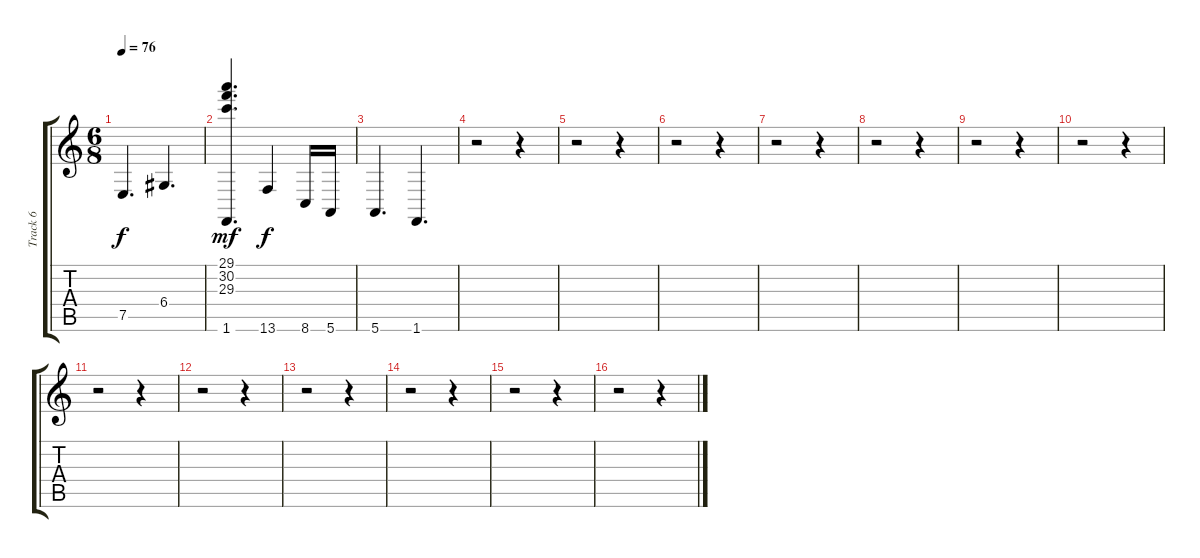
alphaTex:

\track ("Track 6" "Track 6") {instrument stringensemble1}
\staff {score tabs}
\tuning (E4 B3 G3 D3 A2 E2) {hide}
\ts (6 8)
\tempo 76
\clef g2
\ks c
7.5.4{d dy f} 6.4.4{d} |
(29.1 30.2 29.3 1.6).4{d dy mf} 13.6.4{dy f} 8.6.16 5.6.16 |
5.6.4{d} 1.6.4{d} |
r.2 r.4 |
r.2 r.4 |
r.2 r.4 |
r.2 r.4 |
r.2 r.4 |
r.2 r.4 |
r.2 r.4 |
r.2 r.4 |
r.2 r.4 |
r.2 r.4 |
r.2 r.4 |
r.2 r.4 |
r.2 r.4
